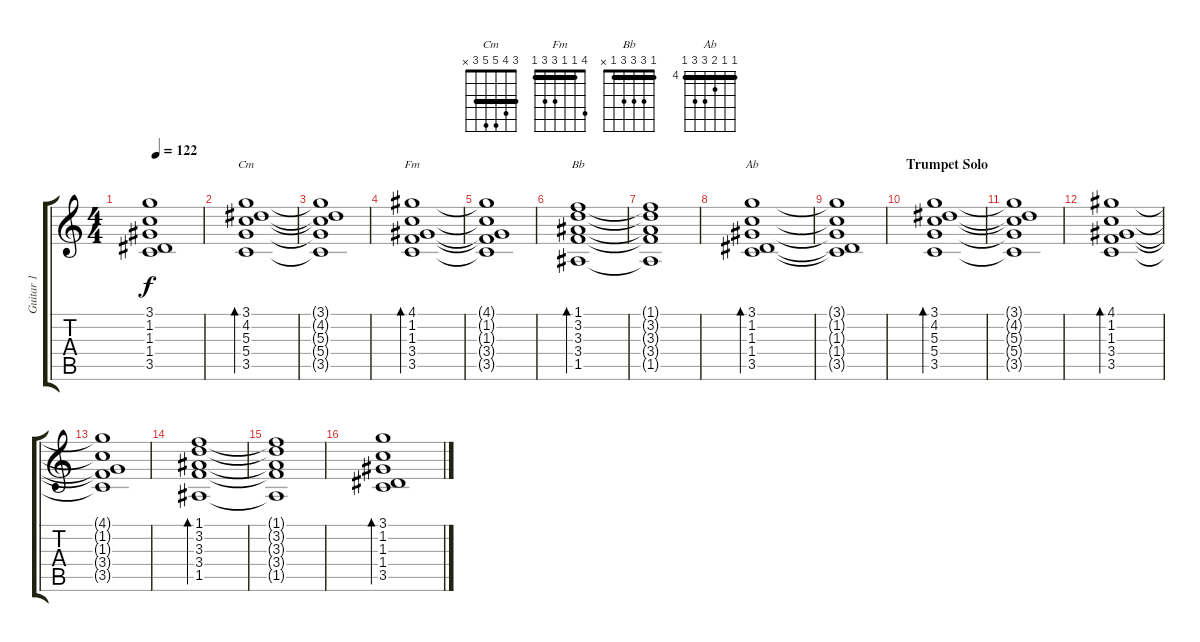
\track ("Guitar 1" "Guitar 1") {instrument acousticguitarsteel}
\staff {score tabs}
\tuning (E4 B3 G3 D3 A2 E2) {hide}
\chord ("Cm" 3 4 5 5 3 x) {barre 3}
\chord ("Fm" 4 1 1 3 3 1) {barre 1}
\chord ("Bb" 1 3 3 3 1 x) {barre 1}
\chord ("Ab" 4 4 5 6 6 4) {firstfret 4 barre 4}
\ts (4 4)
\tempo 122
\clef g2
\ks c
(3.1{t} 1.2{t} 1.3{t} 1.4{t} 3.5{t}).1{dy f} |
(3.1 4.2 5.3 5.4 3.5).1{bd 120 ch "Cm"} |
(3.1{t} 4.2{t} 5.3{t} 5.4{t} 3.5{t}).1 |
(4.1 1.2 1.3 3.4 3.5).1{bd 120 ch "Fm"} |
(4.1{t} 1.2{t} 1.3{t} 3.4{t} 3.5{t}).1 |
(1.1 3.2 3.3 3.4 1.5).1{bd 120 ch "Bb"} |
(1.1{t} 3.2{t} 3.3{t} 3.4{t} 1.5{t}).1 |
(3.1 1.2 1.3 1.4 3.5).1{bd 120 ch "Ab"} |
(3.1{t} 1.2{t} 1.3{t} 1.4{t} 3.5{t}).1 |
\section ("" "Trumpet Solo ")
(3.1 4.2 5.3 5.4 3.5).1{bd 120} |
(3.1{t} 4.2{t} 5.3{t} 5.4{t} 3.5{t}).1 |
(4.1 1.2 1.3 3.4 3.5).1{bd 120} |
(4.1{t} 1.2{t} 1.3{t} 3.4{t} 3.5{t}).1 |
(1.1 3.2 3.3 3.4 1.5).1{bd 120} |
(1.1{t} 3.2{t} 3.3{t} 3.4{t} 1.5{t}).1 |
(3.1 1.2 1.3 1.4 3.5).1{bd 120}
